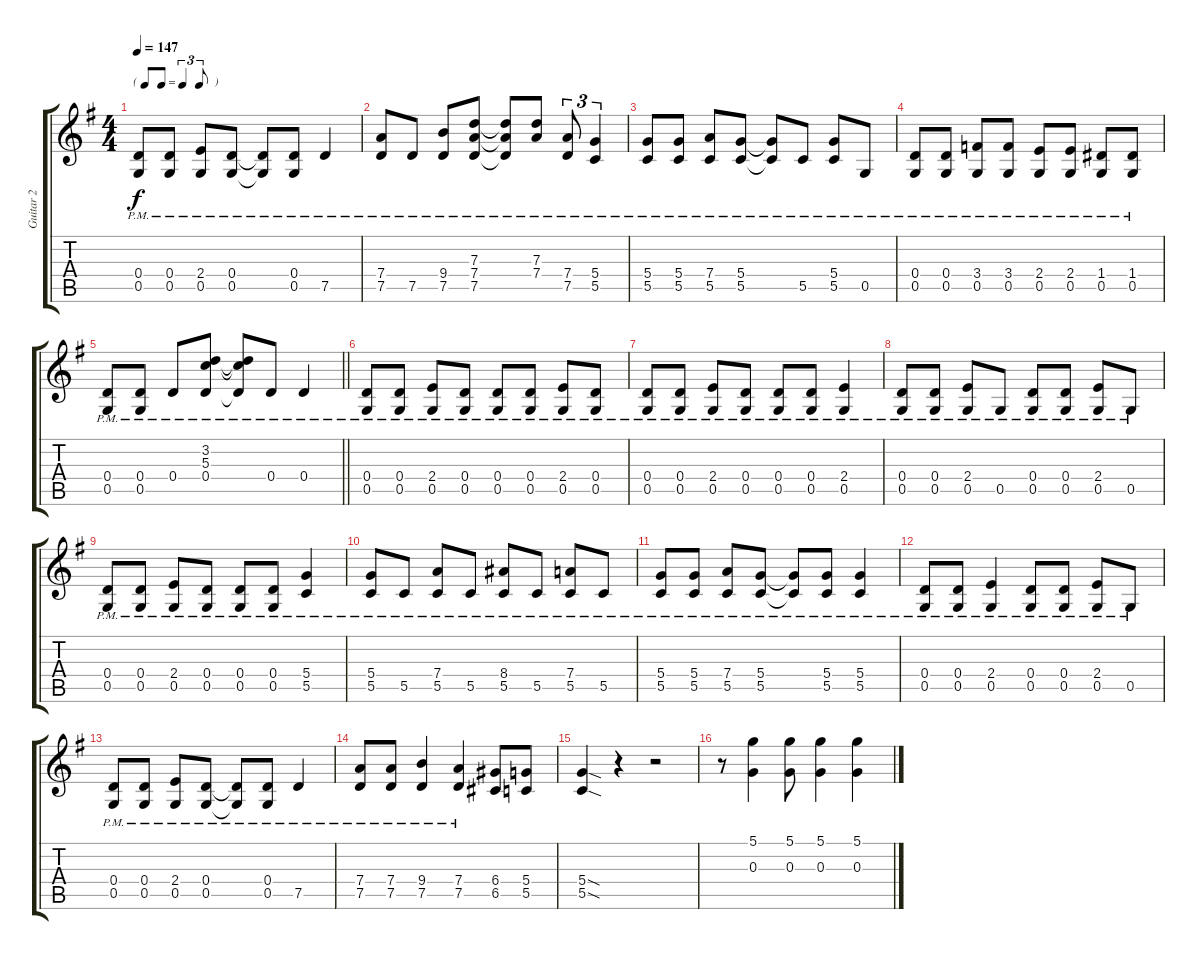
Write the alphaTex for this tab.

\track ("Guitar 2" "Guitar 2") {instrument overdrivenguitar}
\staff {score tabs}
\tuning (D4 B3 G3 D3 G2 D2) {hide}
\ts (4 4)
\tf triplet8th
\tempo 147
\clef g2
\ks g
(0.4{pm} 0.5{pm}).8{dy f} (0.4{pm} 0.5{pm}).8 (2.4{pm} 0.5{pm}).8 (0.4{pm} 0.5{pm}).8 (0.4{pm t} 0.5{pm t}).8 (0.4{pm} 0.5{pm}).8 7.5{pm}.4 |
(7.4{pm} 7.5{pm}).8 7.5{pm}.8 (9.4{pm} 7.5{pm}).8 (7.3{pm} 7.4{pm} 7.5{pm}).8 (7.3{pm t} 7.4{pm t} 7.5{pm t}).8 (7.3{pm} 7.4{pm}).8 (7.4{pm} 7.5{pm}).8{tu (3 2)} (5.4{pm} 5.5{pm}).4{tu (3 2)} |
(5.4{pm} 5.5{pm}).8 (5.4{pm} 5.5{pm}).8 (7.4{pm} 5.5{pm}).8 (5.4{pm} 5.5{pm}).8 (5.4{pm t} 5.5{pm t}).8 5.5{pm}.8 (5.4{pm} 5.5{pm}).8 0.5{pm}.8 |
(0.4{pm} 0.5{pm}).8 (0.4{pm} 0.5{pm}).8 (3.4{pm} 0.5{pm}).8 (3.4{pm} 0.5{pm}).8 (2.4{pm} 0.5{pm}).8 (2.4{pm} 0.5{pm}).8 (1.4{pm} 0.5{pm}).8 (1.4{pm} 0.5{pm}).8 |
\barLineRight lightlight
(0.4{pm} 0.5{pm}).8 (0.4{pm} 0.5{pm}).8 0.4{pm}.8 (3.2{pm} 5.3{pm} 0.4{pm}).8 (3.2{pm t} 5.3{pm t} 0.4{pm t}).8 0.4{pm}.8 0.4{pm}.4 |
(0.4{pm} 0.5{pm}).8 (0.4{pm} 0.5{pm}).8 (2.4{pm} 0.5{pm}).8 (0.4{pm} 0.5{pm}).8 (0.4{pm} 0.5{pm}).8 (0.4{pm} 0.5{pm}).8 (2.4{pm} 0.5{pm}).8 (0.4{pm} 0.5{pm}).8 |
(0.4{pm} 0.5{pm}).8 (0.4{pm} 0.5{pm}).8 (2.4{pm} 0.5{pm}).8 (0.4{pm} 0.5{pm}).8 (0.4{pm} 0.5{pm}).8 (0.4{pm} 0.5{pm}).8 (2.4{pm} 0.5{pm}).4 |
(0.4{pm} 0.5{pm}).8 (0.4{pm} 0.5{pm}).8 (2.4{pm} 0.5{pm}).8 0.5{pm}.8 (0.4{pm} 0.5{pm}).8 (0.4{pm} 0.5{pm}).8 (2.4{pm} 0.5{pm}).8 0.5{pm}.8 |
(0.4{pm} 0.5{pm}).8 (0.4{pm} 0.5{pm}).8 (2.4{pm} 0.5{pm}).8 (0.4{pm} 0.5{pm}).8 (0.4{pm} 0.5{pm}).8 (0.4{pm} 0.5{pm}).8 (5.4{pm} 5.5{pm}).4 |
(5.4{pm} 5.5{pm}).8 5.5{pm}.8 (7.4{pm} 5.5{pm}).8 5.5{pm}.8 (8.4{pm} 5.5{pm}).8 5.5{pm}.8 (7.4{pm} 5.5{pm}).8 5.5{pm}.8 |
(5.4{pm} 5.5{pm}).8 (5.4{pm} 5.5{pm}).8 (7.4{pm} 5.5{pm}).8 (5.4{pm} 5.5{pm}).8 (5.4{pm t} 5.5{pm t}).8 (5.4{pm} 5.5{pm}).8 (5.4{pm} 5.5{pm}).4 |
(0.4{pm} 0.5{pm}).8 (0.4{pm} 0.5{pm}).8 (2.4{pm} 0.5{pm}).4 (0.4{pm} 0.5{pm}).8 (0.4{pm} 0.5{pm}).8 (2.4{pm} 0.5{pm}).8 0.5{pm}.8 |
(0.4{pm} 0.5{pm}).8 (0.4{pm} 0.5{pm}).8 (2.4{pm} 0.5{pm}).8 (0.4{pm} 0.5{pm}).8 (0.4{pm t} 0.5{pm t}).8 (0.4{pm} 0.5{pm}).8 7.5{pm}.4 |
(7.4{pm} 7.5{pm}).8 (7.4{pm} 7.5{pm}).8 (9.4{pm} 7.5{pm}).4 (7.4{pm} 7.5{pm}).4 (6.4 6.5).8 (5.4 5.5).8 |
(5.4{sod} 5.5{sod}).4 r.4 r.2 |
r.8 (5.1 0.3).4 (5.1 0.3).8 (5.1 0.3).4 (5.1 0.3).4
